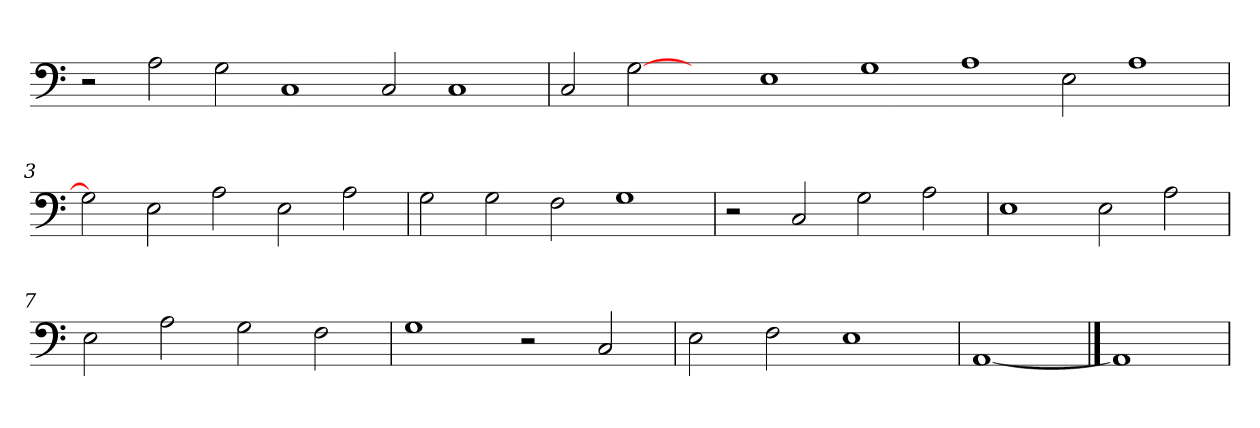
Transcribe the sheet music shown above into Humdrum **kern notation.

**kern
*part1
*staff1
*clefF4
*k[]
=1
2r
2A\
2G\
1C
2C/
1C
=2
2C/
[2G
2ryy
1E
1G
1A
2E\
1A
=3
2G]
2E\
2A\
2E\
2A\
=4
2G\
2G\
2F\
1G
=5
2r
2C/
2G\
2A\
=6
1E
2E\
2A\
=7
2E\
2A\
2G\
2F\
=8
1G
2r
2C/
=9
2E\
2F\
1E
=10
[1AA
==11
1AA]
=
*-
